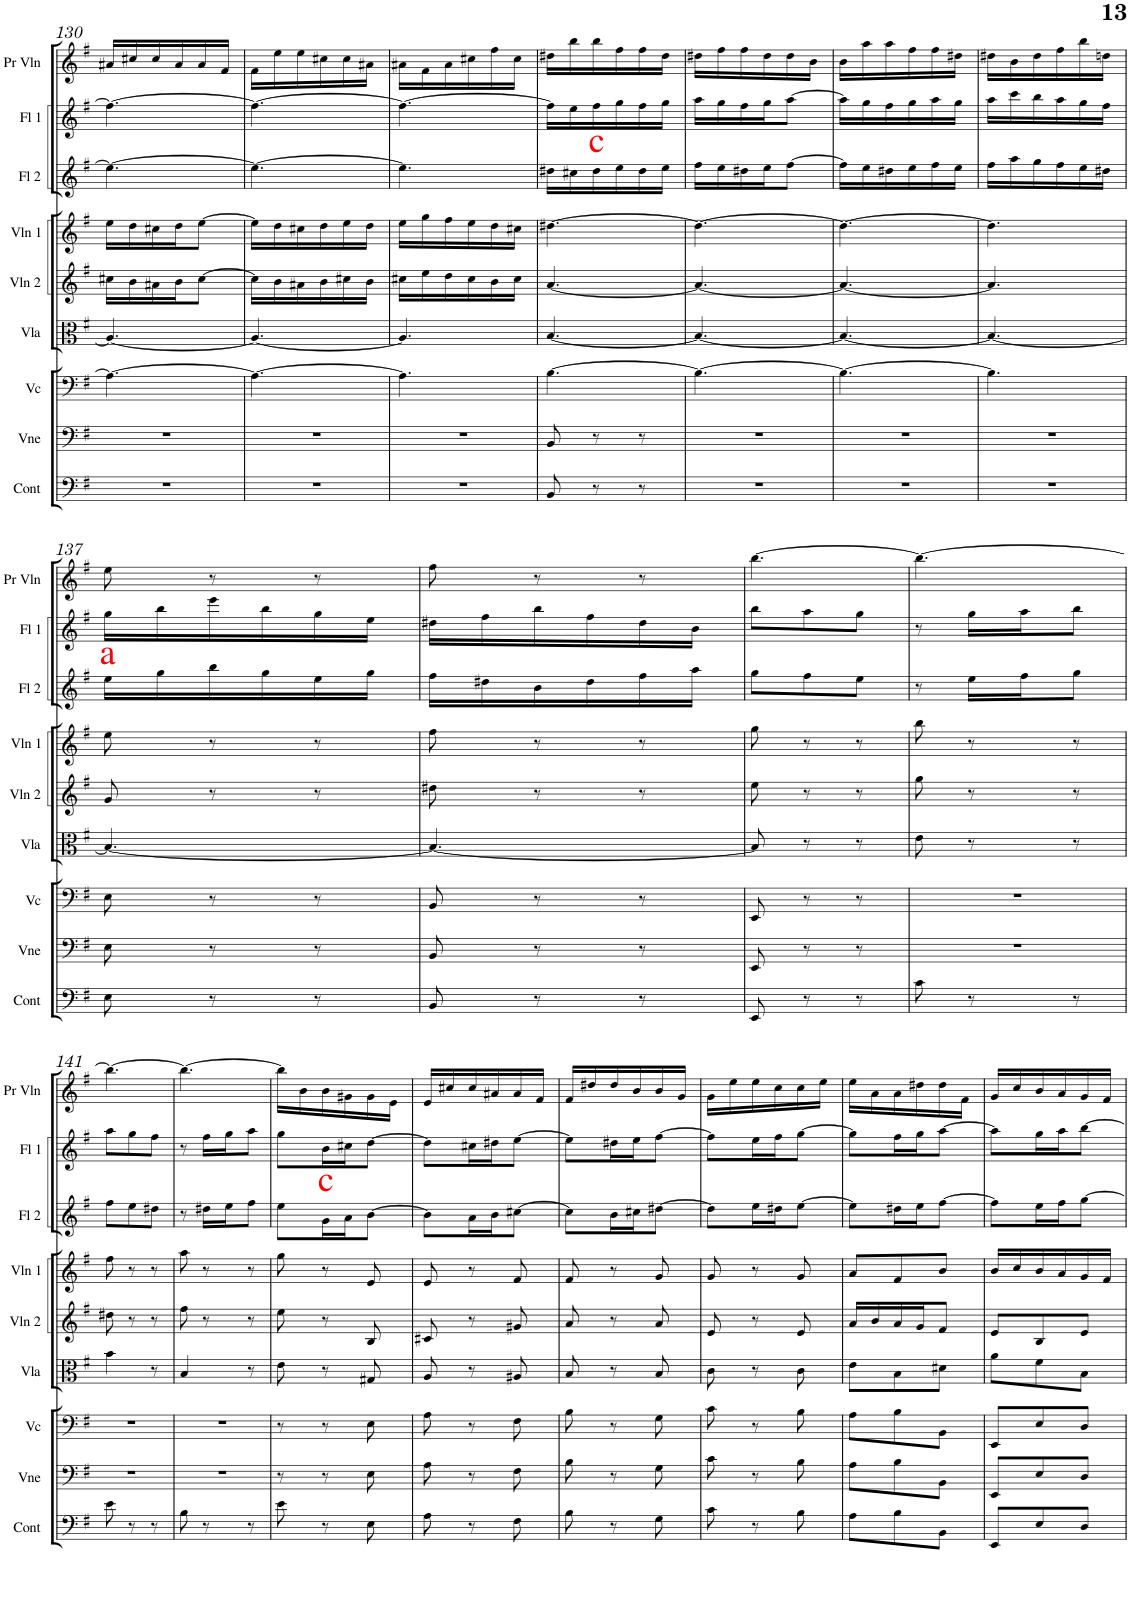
**kern	**kern	**kern	**kern	**kern	**kern	**kern	**kern	**text	**kern
*part9	*part8	*part7	*part6	*part5	*part4	*part3	*part2	*part2	*part1
*staff9	*staff8	*staff7	*staff6	*staff5	*staff4	*staff3	*staff2	*staff2	*staff1
*I"Continuo	*I"Violone	*I"Violoncello	*I"Viola	*I"Violin 2	*I"Violin 1	*I"Flute 2	*I"Flute 1	*	*I"Principal Violin
*I'Cont	*I'Vne	*I'Vc	*I'Vla	*I'Vln 2	*I'Vln 1	*I'Fl 2	*I'Fl 1	*	*I'Pr Vln
!!LO:PB:g=z
*clefF4	*clefF4	*clefF4	*clefC3	*clefG2	*clefG2	*clefG2	*clefG2	*	*clefG2
*	*Trd7c12	*	*	*	*	*	*	*	*
*k[f#]	*k[f#]	*k[f#]	*k[f#]	*k[f#]	*k[f#]	*k[f#]	*k[f#]	*	*k[f#]
*M3/8	*M3/8	*M3/8	*M3/8	*M3/8	*M3/8	*M3/8	*M3/8	*	*M3/8
=130	=130	=130	=130	=130	=130	=130	=130	=130	=130
4.r	4.r	4.A#\_	4.A#/_	16cc#X\LL	16ee\LL	4.ee\_	4.ff#\_	.	16a#X/LL
.	.	.	.	16b\	16dd\	.	.	.	16cc#X/
.	.	.	.	16a#X\	16cc#X\	.	.	.	16cc#/
.	.	.	.	16b\J	16dd\J	.	.	.	16a#/
.	.	.	.	[8cc#\J	[8ee\J	.	.	.	16a#/
.	.	.	.	.	.	.	.	.	16f#/JJ
=131	=131	=131	=131	=131	=131	=131	=131	=131	=131
4.r	4.r	4.A#\_	4.A#/_	16cc#\LL]	16ee\LL]	4.ee\_	4.ff#\_	.	16f#\LL
.	.	.	.	16b\	16dd\	.	.	.	16ee\
.	.	.	.	16a#X\	16cc#X\	.	.	.	16ee\
.	.	.	.	16b\	16dd\	.	.	.	16cc#X\
.	.	.	.	16cc#X\	16ee\	.	.	.	16cc#\
.	.	.	.	16b\JJ	16dd\JJ	.	.	.	16a#X\JJ
=132	=132	=132	=132	=132	=132	=132	=132	=132	=132
4.r	4.r	4.A#\]	4.A#/]	16cc#X\LL	16ee\LL	4.ee\]	4.ff#\_	.	16a#X\LL
.	.	.	.	16ee\	16gg\	.	.	.	16f#\
.	.	.	.	16dd\	16ff#\	.	.	.	16a#\
.	.	.	.	16cc#\	16ee\	.	.	.	16cc#X\
.	.	.	.	16b\	16dd\	.	.	.	16ff#\
.	.	.	.	16cc#\JJ	16cc#X\JJ	.	.	.	16cc#\JJ
=133	=133	=133	=133	=133	=133	=133	=133	=133	=133
8BB/	8BB/	[4.B\	[4.B/	[4.a/	[4.dd#X\	16dd#X\LL	16ff#\LL]	.	16dd#X\LL
.	.	.	.	.	.	16cc#X\	16ee\	.	16bb\
!	!	!	!	!	!	!	!	!LO:LY:b:color=#FF0000	!
8r	8r	.	.	.	.	16dd#\	16ff#\	c	16bb\
.	.	.	.	.	.	16ee\	16gg\	.	16ff#\
8r	8r	.	.	.	.	16dd#\	16ff#\	.	16ff#\
.	.	.	.	.	.	16ee\JJ	16gg\JJ	.	16dd#\JJ
=134	=134	=134	=134	=134	=134	=134	=134	=134	=134
4.r	4.r	4.B\_	4.B/_	4.a/_	4.dd#\_	16ff#\LL	16aa\LL	.	16dd#X\LL
.	.	.	.	.	.	16ee\	16gg\	.	16ff#\
.	.	.	.	.	.	16dd#X\	16ff#\	.	16ff#\
.	.	.	.	.	.	16ee\J	16gg\J	.	16dd#\
.	.	.	.	.	.	[8ff#\J	[8aa\J	.	16dd#\
.	.	.	.	.	.	.	.	.	16b\JJ
=135	=135	=135	=135	=135	=135	=135	=135	=135	=135
4.r	4.r	4.B\_	4.B/_	4.a/_	4.dd#\_	16ff#\LL]	16aa\LL]	.	16b\LL
.	.	.	.	.	.	16ee\	16gg\	.	16aa\
.	.	.	.	.	.	16dd#X\	16ff#\	.	16aa\
.	.	.	.	.	.	16ee\	16gg\	.	16ff#\
.	.	.	.	.	.	16ff#\	16aa\	.	16ff#\
.	.	.	.	.	.	16ee\JJ	16gg\JJ	.	16dd#X\JJ
=136	=136	=136	=136	=136	=136	=136	=136	=136	=136
4.r	4.r	4.B\]	4.B/_	4.a/]	4.dd#\]	16ff#\LL	16aa\LL	.	16dd#X\LL
.	.	.	.	.	.	16aa\	16ccc\	.	16b\
.	.	.	.	.	.	16gg\	16bb\	.	16dd#\
.	.	.	.	.	.	16ff#\	16aa\	.	16ff#\
.	.	.	.	.	.	16ee\	16gg\	.	16bb\
.	.	.	.	.	.	16dd#X\JJ	16ff#\JJ	.	16ddn\JJ
!!LO:LB:g=z
=137	=137	=137	=137	=137	=137	=137	=137	=137	=137
!	!	!	!	!	!	!	!	!LO:LY:b:color=#FF0000	!
8E\	8E\	8E\	4.B/_	8g/	8ee\	16ee\LL	16gg\LL	a	8ee\
.	.	.	.	.	.	16gg\	16bb\	.	.
8r	8r	8r	.	8r	8r	16bb\	16eee\	.	8r
.	.	.	.	.	.	16gg\	16bb\	.	.
8r	8r	8r	.	8r	8r	16ee\	16gg\	.	8r
.	.	.	.	.	.	16gg\JJ	16ee\JJ	.	.
=138	=138	=138	=138	=138	=138	=138	=138	=138	=138
8BB/	8BB/	8BB/	4.B/_	8dd#X\	8ff#\	16ff#\LL	16dd#X\LL	.	8ff#\
.	.	.	.	.	.	16dd#X\	16ff#\	.	.
8r	8r	8r	.	8r	8r	16b\	16bb\	.	8r
.	.	.	.	.	.	16dd#\	16ff#\	.	.
8r	8r	8r	.	8r	8r	16ff#\	16dd#\	.	8r
.	.	.	.	.	.	16aa\JJ	16b\JJ	.	.
=139	=139	=139	=139	=139	=139	=139	=139	=139	=139
8EE/	8EE/	8EE/	8B/]	8ee\	8gg\	8gg\L	8bb\L	.	[4.bb\
8r	8r	8r	8r	8r	8r	8ff#\	8aa\	.	.
8r	8r	8r	8r	8r	8r	8ee\J	8gg\J	.	.
=140	=140	=140	=140	=140	=140	=140	=140	=140	=140
8c\	4.r	4.r	8e\	8gg\	8bb\	8r	8r	.	4.bb\_
8r	.	.	8r	8r	8r	16ee\LL	16gg\LL	.	.
.	.	.	.	.	.	16ff#\J	16aa\J	.	.
8r	.	.	8r	8r	8r	8gg\J	8bb\J	.	.
!!LO:LB:g=z
=141	=141	=141	=141	=141	=141	=141	=141	=141	=141
8e\	4.r	4.r	4b\	8dd#X\	8ff#\	8ff#\L	8aa\L	.	4.bb\_
8r	.	.	.	8r	8r	8ee\	8gg\	.	.
8r	.	.	8r	8r	8r	8dd#X\J	8ff#\J	.	.
=142	=142	=142	=142	=142	=142	=142	=142	=142	=142
8B\	4.r	4.r	4B/	8ff#\	8aa\	8r	8r	.	4.bb\_
8r	.	.	.	8r	8r	16dd#X\LL	16ff#\LL	.	.
.	.	.	.	.	.	16ee\J	16gg\J	.	.
8r	.	.	8r	8r	8r	8ff#\J	8aa\J	.	.
=143	=143	=143	=143	=143	=143	=143	=143	=143	=143
8e\	8r	8r	8e\	8ee\	8gg\	8ee\L	8gg\L	.	16bb\LL]
.	.	.	.	.	.	.	.	.	16b\
!	!	!	!	!	!	!	!	!LO:LY:b:color=#FF0000	!
8r	8r	8r	8r	8r	8r	16g\L	16b\L	c	16b\
.	.	.	.	.	.	16a\J	16cc#X\J	.	16g#X\
8E\	8E\	8E\	8G#X/	8B/	8e/	[8b\J	[8dd\J	.	16g#\
.	.	.	.	.	.	.	.	.	16e\JJ
=144	=144	=144	=144	=144	=144	=144	=144	=144	=144
8A\	8A\	8A\	8A/	8c#X/	8e/	8b\L]	8dd\L]	.	16e/LL
.	.	.	.	.	.	.	.	.	16cc#X/
8r	8r	8r	8r	8r	8r	16a\L	16cc#X\L	.	16cc#/
.	.	.	.	.	.	16b\J	16dd#X\J	.	16a#X/
8F#\	8F#\	8F#\	8A#X/	8g#X/	8f#/	[8cc#X\J	[8ee\J	.	16a#/
.	.	.	.	.	.	.	.	.	16f#/JJ
=145	=145	=145	=145	=145	=145	=145	=145	=145	=145
8B\	8B\	8B\	8B/	8a/	8f#/	8cc#\L]	8ee\L]	.	16f#/LL
.	.	.	.	.	.	.	.	.	16dd#X/
8r	8r	8r	8r	8r	8r	16b\L	16dd#X\L	.	16dd#/
.	.	.	.	.	.	16cc#X\J	16ee\J	.	16b/
8G\	8G\	8G\	8B/	8a/	8g/	[8dd#X\J	[8ff#\J	.	16b/
.	.	.	.	.	.	.	.	.	16g/JJ
=146	=146	=146	=146	=146	=146	=146	=146	=146	=146
8c\	8c\	8c\	8c\	8e/	8g/	8dd#\L]	8ff#\L]	.	16g\LL
.	.	.	.	.	.	.	.	.	16ee\
8r	8r	8r	8r	8r	8r	16ee\L	16ee\L	.	16ee\
.	.	.	.	.	.	16dd#X\J	16ff#\J	.	16cc\
8B\	8B\	8B\	8c\	8e/	8g/	[8ee\J	[8gg\J	.	16cc\
.	.	.	.	.	.	.	.	.	16ee\JJ
=147	=147	=147	=147	=147	=147	=147	=147	=147	=147
8A\L	8A\L	8A\L	8e\L	16a/LL	8a/L	8ee\L]	8gg\L]	.	16ee\LL
.	.	.	.	16b/	.	.	.	.	16a\
8B\	8B\	8B\	8B\	16a/	8f#/	16dd#X\L	16ff#\L	.	16a\
.	.	.	.	16g/J	.	16ee\J	16gg\J	.	16dd#X\
8BB\J	8BB\J	8BB\J	8d#X\J	8f#/J	8b/J	[8ff#\J	[8aa\J	.	16dd#\
.	.	.	.	.	.	.	.	.	16f#\JJ
=148	=148	=148	=148	=148	=148	=148	=148	=148	=148
8EE/L	8EE/L	8EE/L	8a\L	8e/L	16b/LL	8ff#\L]	8aa\L]	.	16g/LL
.	.	.	.	.	16cc/	.	.	.	16cc/
8E/	8E/	8E/	8f#\	8B/	16b/	16ee\L	16gg\L	.	16b/
.	.	.	.	.	16a/	16ff#\J	16aa\J	.	16a/
8D/J	8D/J	8D/J	8B\J	8e/J	16g/	[8gg\J	[8bb\J	.	16g/
.	.	.	.	.	16f#/JJ	.	.	.	16f#/JJ
=	=	=	=	=	=	=	=	=	=
*-	*-	*-	*-	*-	*-	*-	*-	*-	*-
